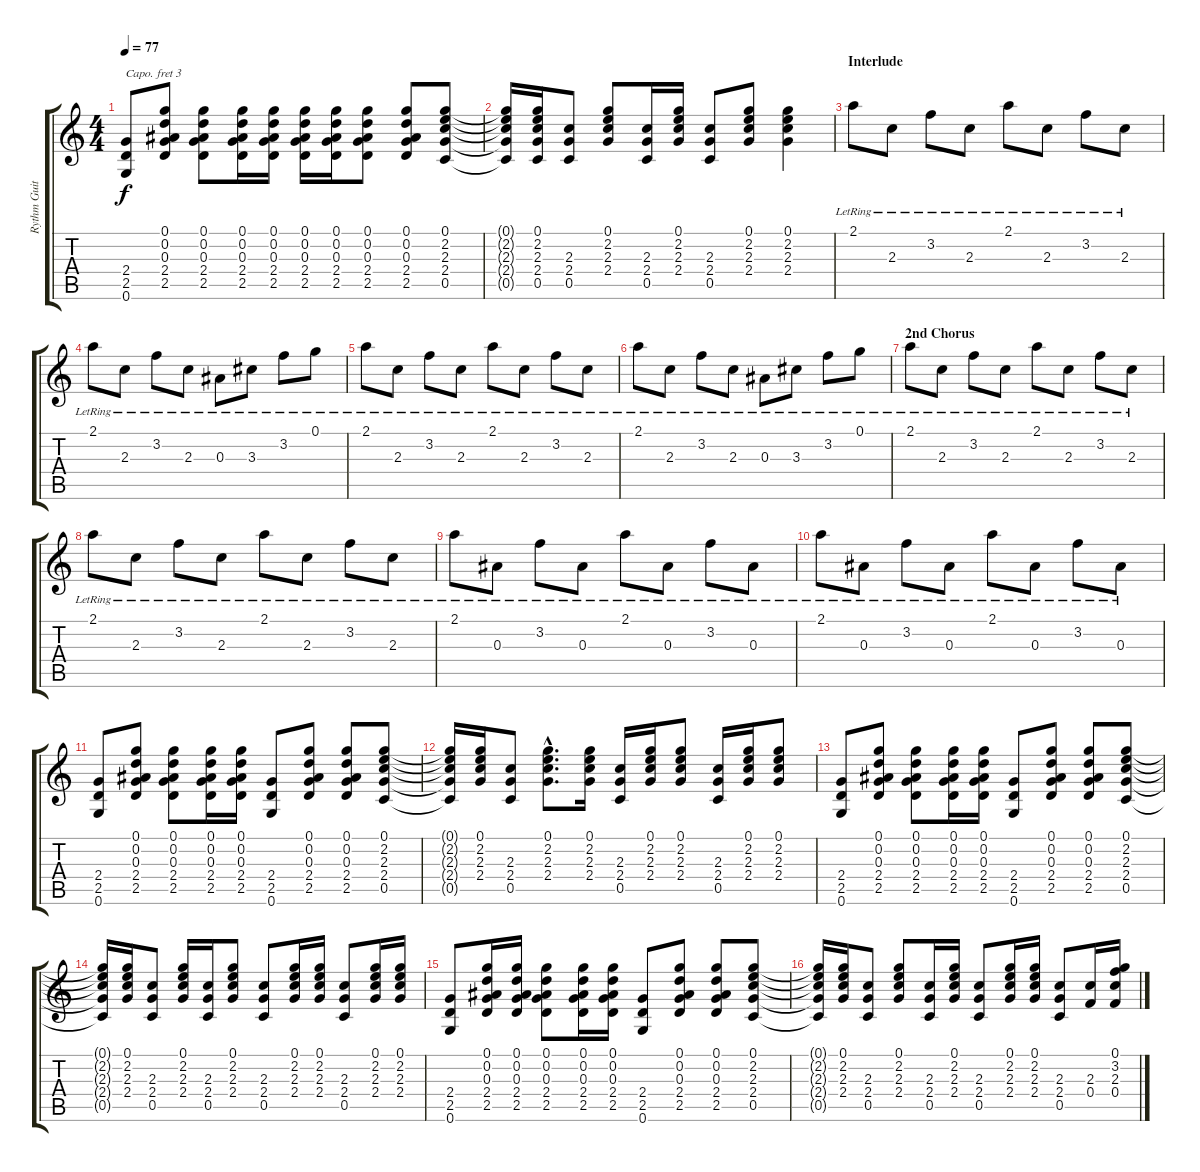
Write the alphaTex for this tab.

\track ("Rythm Guitar 2" "Rythm Guit") {instrument acousticguitarsteel}
\staff {score tabs}
\capo 3
\tuning (E4 B3 G3 D3 A2 E2) {hide}
\ts (4 4)
\tempo 77
\clef g2
\ks c
(2.4 2.5 0.6).8{dy f} (0.1 0.2 0.3 2.4 2.5).8 (0.1 0.2 0.3 2.4 2.5).8 (0.1 0.2 0.3 2.4 2.5).16 (0.1 0.2 0.3 2.4 2.5).16 (0.1 0.2 0.3 2.4 2.5).16 (0.1 0.2 0.3 2.4 2.5).16 (0.1 0.2 0.3 2.4 2.5).8 (0.1 0.2 0.3 2.4 2.5).8 (0.1 2.2 2.3 2.4 0.5).8 |
(0.1{t} 2.2{t} 2.3{t} 2.4{t} 0.5{t}).16 (0.1 2.2 2.3 2.4 0.5).16 (2.3 2.4 0.5).8 (0.1 2.2 2.3 2.4).8 (2.3 2.4 0.5).16 (0.1 2.2 2.3 2.4).16 (2.3 2.4 0.5).8 (0.1 2.2 2.3 2.4).8 (0.1 2.2 2.3 2.4).4 |
\section ("" "Interlude")
2.1{lr}.8 2.3{lr}.8 3.2{lr}.8 2.3{lr}.8 2.1{lr}.8 2.3{lr}.8 3.2{lr}.8 2.3{lr}.8 |
2.1{lr}.8 2.3{lr}.8 3.2{lr}.8 2.3{lr}.8 0.3{lr}.8 3.3{lr}.8 3.2{lr}.8 0.1{lr}.8 |
2.1{lr}.8 2.3{lr}.8 3.2{lr}.8 2.3{lr}.8 2.1{lr}.8 2.3{lr}.8 3.2{lr}.8 2.3{lr}.8 |
2.1{lr}.8 2.3{lr}.8 3.2{lr}.8 2.3{lr}.8 0.3{lr}.8 3.3{lr}.8 3.2{lr}.8 0.1{lr}.8 |
\section ("" "2nd Chorus")
2.1{lr}.8 2.3{lr}.8 3.2{lr}.8 2.3{lr}.8 2.1{lr}.8 2.3{lr}.8 3.2{lr}.8 2.3{lr}.8 |
2.1{lr}.8 2.3{lr}.8 3.2{lr}.8 2.3{lr}.8 2.1{lr}.8 2.3{lr}.8 3.2{lr}.8 2.3{lr}.8 |
2.1{lr}.8 0.3{lr}.8 3.2{lr}.8 0.3{lr}.8 2.1{lr}.8 0.3{lr}.8 3.2{lr}.8 0.3{lr}.8 |
2.1{lr}.8 0.3{lr}.8 3.2{lr}.8 0.3{lr}.8 2.1{lr}.8 0.3{lr}.8 3.2{lr}.8 0.3{lr}.8 |
(2.4 2.5 0.6).8 (0.1 0.2 0.3 2.4 2.5).8 (0.1 0.2 0.3 2.4 2.5).8 (0.1 0.2 0.3 2.4 2.5).16 (0.1 0.2 0.3 2.4 2.5).16 (2.4 2.5 0.6).8 (0.1 0.2 0.3 2.4 2.5).8 (0.1 0.2 0.3 2.4 2.5).8 (0.1 2.2 2.3 2.4 0.5).8 |
(0.1{t} 2.2{t} 2.3{t} 2.4{t} 0.5{t}).16 (0.1 2.2 2.3 2.4).16 (2.3 2.4 0.5).8 (0.1{hac} 2.2{hac} 2.3{hac} 2.4{hac}).8{d} (0.1 2.2 2.3 2.4).16 (2.3 2.4 0.5).16 (0.1 2.2 2.3 2.4).16 (0.1 2.2 2.3 2.4).8 (2.3 2.4 0.5).16 (0.1 2.2 2.3 2.4).16 (0.1 2.2 2.3 2.4).8 |
(2.4 2.5 0.6).8 (0.1 0.2 0.3 2.4 2.5).8 (0.1 0.2 0.3 2.4 2.5).8 (0.1 0.2 0.3 2.4 2.5).16 (0.1 0.2 0.3 2.4 2.5).16 (2.4 2.5 0.6).8 (0.1 0.2 0.3 2.4 2.5).8 (0.1 0.2 0.3 2.4 2.5).8 (0.1 2.2 2.3 2.4 0.5).8 |
(0.1{t} 2.2{t} 2.3{t} 2.4{t} 0.5{t}).16 (0.1 2.2 2.3 2.4).16 (2.3 2.4 0.5).8 (0.1 2.2 2.3 2.4).16 (2.3 2.4 0.5).16 (0.1 2.2 2.3 2.4).8 (2.3 2.4 0.5).8 (0.1 2.2 2.3 2.4).16 (0.1 2.2 2.3 2.4).16 (2.3 2.4 0.5).8 (0.1 2.2 2.3 2.4).16 (0.1 2.2 2.3 2.4).16 |
(2.4 2.5 0.6).8 (0.1 0.2 0.3 2.4 2.5).16 (0.1 0.2 0.3 2.4 2.5).16 (0.1 0.2 0.3 2.4 2.5).8 (0.1 0.2 0.3 2.4 2.5).16 (0.1 0.2 0.3 2.4 2.5).16 (2.4 2.5 0.6).8 (0.1 0.2 0.3 2.4 2.5).8 (0.1 0.2 0.3 2.4 2.5).8 (0.1 2.2 2.3 2.4 0.5).8 |
(0.1{t} 2.2{t} 2.3{t} 2.4{t} 0.5{t}).16 (0.1 2.2 2.3 2.4).16 (2.3 2.4 0.5).8 (0.1 2.2 2.3 2.4).8 (2.3 2.4 0.5).16 (0.1 2.2 2.3 2.4).16 (2.3 2.4 0.5).8 (0.1 2.2 2.3 2.4).16 (0.1 2.2 2.3 2.4).16 (2.3 2.4 0.5).8 (2.3 0.4).16 (0.1 3.2 2.3 0.4).16
